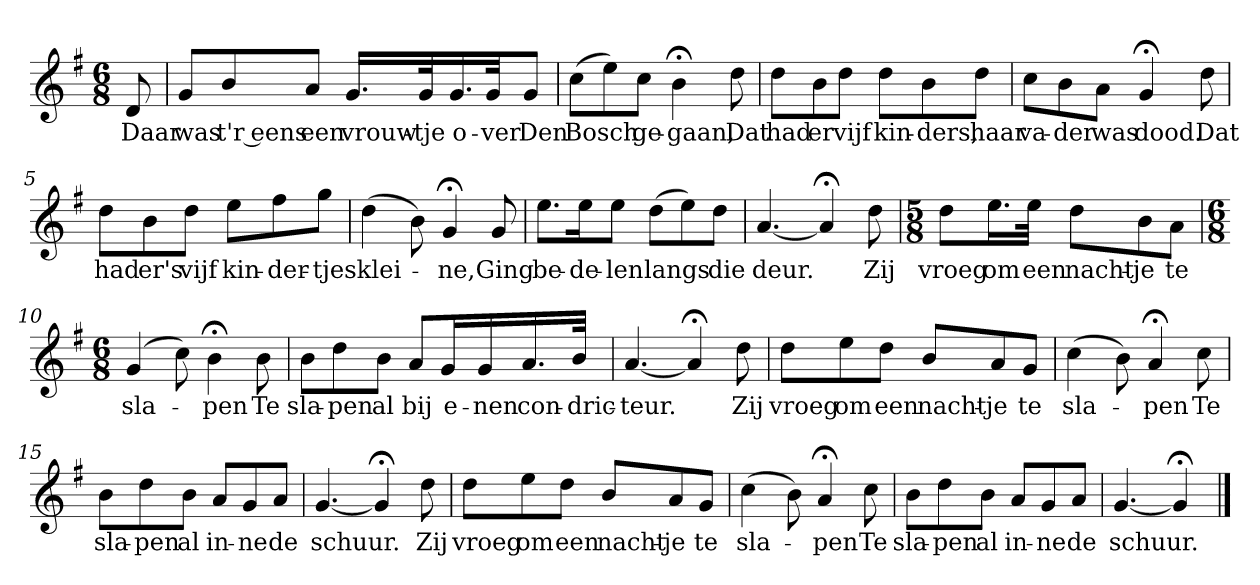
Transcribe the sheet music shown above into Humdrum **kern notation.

**kern	**text
*part1	*part1
*staff1	*staff1
*k[f#]	*
*G:	*
*M6/8	*
*MM120	*
=	=
8d	Daar
=1	=1
8gL	was
8b	t'r eens
8aJ	een
16.gLL	vrouw-
32gK	-tje
16.g	o-
32gJk	-ver
8gJ	Den
=2	=2
(8ccL	Bosch
8ee)	.
8ccJ	ge-
4b;<	-gaan,
8dd	Dat
=3	=3
8ddL	had
8b	er
8ddJ	vijf
8ddL	kin-
8b	-ders,
8ddJ	haar
=4	=4
8ccL	va-
8b	-der
8aJ	was
4g;<	dood.
8dd	Dat
=5	=5
8ddL	had
8b	er's
8ddJ	vijf
8eeL	kin-
8ff#	-der-
8ggJ	-tjes
=6	=6
(4dd	klei-
8b)	.
4g;<	-ne,
8g	Ging
=7	=7
8.eeL	be-
16eeK	-de-
8eeJ	-len
(8ddL	langs
8ee)	.
8ddJ	die
=8	=8
[4.a	deur.
4a;<]	.
8dd	Zij
=9	=9
*M5/8	*
8ddL	vroeg
16.eeL	om
32eeJJk	een
8ddL	nacht-
8b	-je
8aJ	te
=10	=10
*M6/8	*
(4g	sla-
8cc)	.
4b;<	-pen
8b	Te
=11	=11
8bL	sla-
8dd	-pen
8bJ	al
8aL	bij
16gL	e-
16g	-nen
16.a	con-
32bJJk	-dric-
=12	=12
[4.a	-teur.
4a;<]	.
8dd	Zij
=13	=13
8ddL	vroeg
8ee	om
8ddJ	een
8bL	nacht-
8a	-je
8gJ	te
=14	=14
(4cc	sla-
8b)	.
4a;<	-pen
8cc	Te
=15	=15
8bL	sla-
8dd	-pen
8bJ	al
8aL	in-
8g	-ne
8aJ	de
=16	=16
[4.g	schuur.
4g;<]	.
8dd	Zij
=17	=17
8ddL	vroeg
8ee	om
8ddJ	een
8bL	nacht-
8a	-je
8gJ	te
=18	=18
(4cc	sla-
8b)	.
4a;<	-pen
8cc	Te
=19	=19
8bL	sla-
8dd	-pen
8bJ	al
8aL	in-
8g	-ne
8aJ	de
=20	=20
[4.g	schuur.
4g;<]	.
==	==
*-	*-
